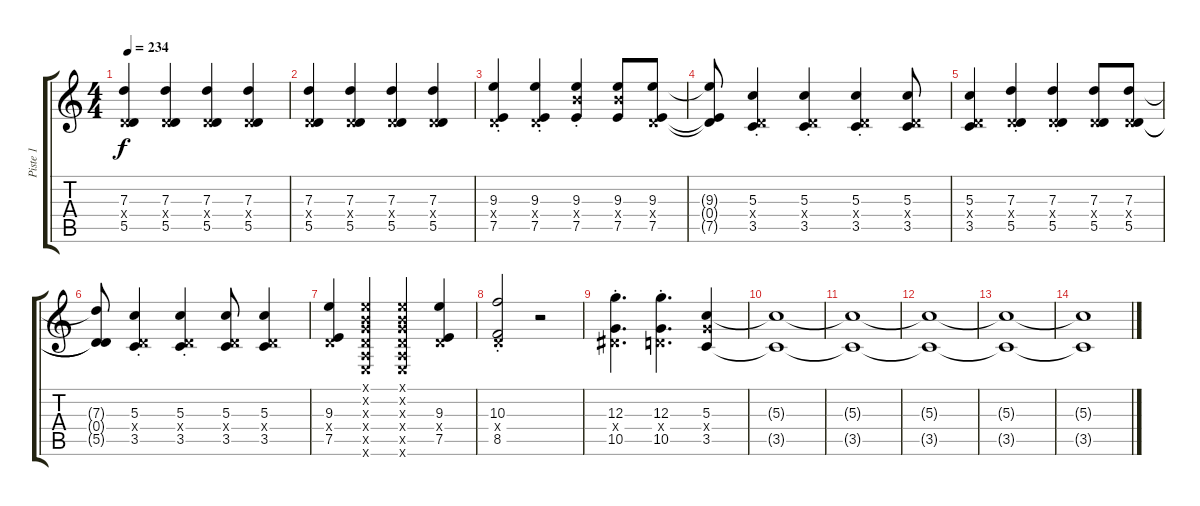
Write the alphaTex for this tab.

\track ("Piste 1" "Piste 1") {instrument distortionguitar}
\staff {score tabs}
\tuning (E4 B3 G3 D3 A2 E2) {hide}
\ts (4 4)
\tempo 234
\clef g2
\ks c
(7.3 0.4{x} 5.5).4{dy f} (7.3 0.4{x} 5.5).4 (7.3 0.4{x} 5.5).4 (7.3 0.4{x} 5.5).4 |
(7.3 0.4{x} 5.5).4 (7.3 0.4{x} 5.5).4 (7.3 0.4{x} 5.5).4 (7.3 0.4{x} 5.5).4 |
(9.3{st} 0.4{x} 7.5{st}).4 (9.3{st} 0.4{x} 7.5{st}).4 (9.3{st} 9.4{x} 7.5{st}).4 (9.3 9.4{x} 7.5).8 (9.3 0.4{x} 7.5).8 |
(9.3{t} 0.4{t} 7.5{t}).8 (5.3{st} 0.4{x} 3.5{st}).4 (5.3{st} 0.4{x} 3.5{st}).4 (5.3{st} 0.4{x} 3.5{st}).4 (5.3 0.4{x} 3.5).8 |
(5.3 0.4{x} 3.5).4 (7.3{st} 0.4{x} 5.5{st}).4 (7.3{st} 0.4{x} 5.5{st}).4 (7.3 0.4{x} 5.5).8 (7.3 0.4{x} 5.5).8 |
(7.3{t} 0.4{t} 5.5{t}).8 (5.3{st} 0.4{x} 3.5{st}).4 (5.3{st} 0.4{x} 3.5{st}).4 (5.3 0.4{x} 3.5).8 (5.3 0.4{x} 3.5).4 |
(9.3 0.4{x} 7.5).4 (0.1{x} 0.2{x} 0.3{x} 0.4{x} 0.5{x} 0.6{x}).4 (0.1{x} 0.2{x} 0.3{x} 0.4{x} 0.5{x} 0.6{x}).4 (9.3 0.4{x} 7.5).4 |
(10.3{st} 0.4{x} 8.5{st}).2 r.2 |
(12.3{st} 1.4{x} 10.5{st}).4{d} (12.3{st} 0.4{x} 10.5{st}).4{d} (5.3 5.4{x} 3.5).4 |
(5.3{t} 3.5{t}).1 |
(5.3{t} 3.5{t}).1 |
(5.3{t} 3.5{t}).1 |
(5.3{t} 3.5{t}).1 |
(5.3{t} 3.5{t}).1
